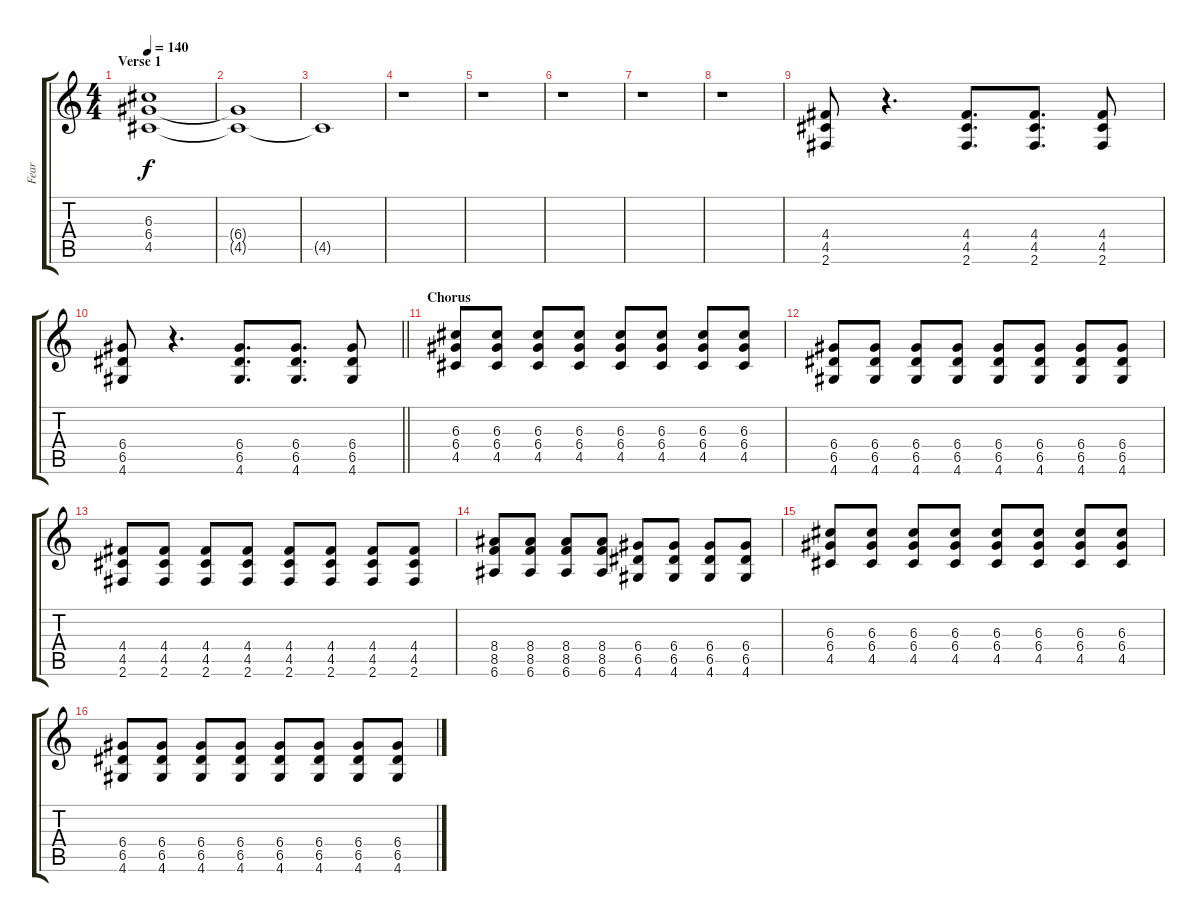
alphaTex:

\track ("Fear" "Fear") {instrument distortionguitar}
\staff {score tabs}
\tuning (E4 B3 G3 D3 A2 E2) {hide}
\ts (4 4)
\section ("" "Verse 1")
\tempo 140
\clef g2
\ks c
(6.3 6.4 4.5).1{dy f volume 13 instrument distortionguitar} |
(6.4{t} 4.5{t}).1 |
4.5{t}.1 |
r.1 |
r.1 |
r.1 |
r.1 |
r.1 |
(4.4 4.5 2.6).8 r.4{d} (4.4 4.5 2.6).8{d} (4.4 4.5 2.6).8{d} (4.4 4.5 2.6).8 |
\barLineRight lightlight
(6.4 6.5 4.6).8 r.4{d} (6.4 6.5 4.6).8{d} (6.4 6.5 4.6).8{d} (6.4 6.5 4.6).8 |
\section ("" "Chorus")
(6.3 6.4 4.5).8 (6.3 6.4 4.5).8 (6.3 6.4 4.5).8 (6.3 6.4 4.5).8 (6.3 6.4 4.5).8 (6.3 6.4 4.5).8 (6.3 6.4 4.5).8 (6.3 6.4 4.5).8 |
(6.4 6.5 4.6).8 (6.4 6.5 4.6).8 (6.4 6.5 4.6).8 (6.4 6.5 4.6).8 (6.4 6.5 4.6).8 (6.4 6.5 4.6).8 (6.4 6.5 4.6).8 (6.4 6.5 4.6).8 |
(4.4 4.5 2.6).8 (4.4 4.5 2.6).8 (4.4 4.5 2.6).8 (4.4 4.5 2.6).8 (4.4 4.5 2.6).8 (4.4 4.5 2.6).8 (4.4 4.5 2.6).8 (4.4 4.5 2.6).8 |
(8.4 8.5 6.6).8 (8.4 8.5 6.6).8 (8.4 8.5 6.6).8 (8.4 8.5 6.6).8 (6.4 6.5 4.6).8 (6.4 6.5 4.6).8 (6.4 6.5 4.6).8 (6.4 6.5 4.6).8 |
(6.3 6.4 4.5).8 (6.3 6.4 4.5).8 (6.3 6.4 4.5).8 (6.3 6.4 4.5).8 (6.3 6.4 4.5).8 (6.3 6.4 4.5).8 (6.3 6.4 4.5).8 (6.3 6.4 4.5).8 |
(6.4 6.5 4.6).8 (6.4 6.5 4.6).8 (6.4 6.5 4.6).8 (6.4 6.5 4.6).8 (6.4 6.5 4.6).8 (6.4 6.5 4.6).8 (6.4 6.5 4.6).8 (6.4 6.5 4.6).8
